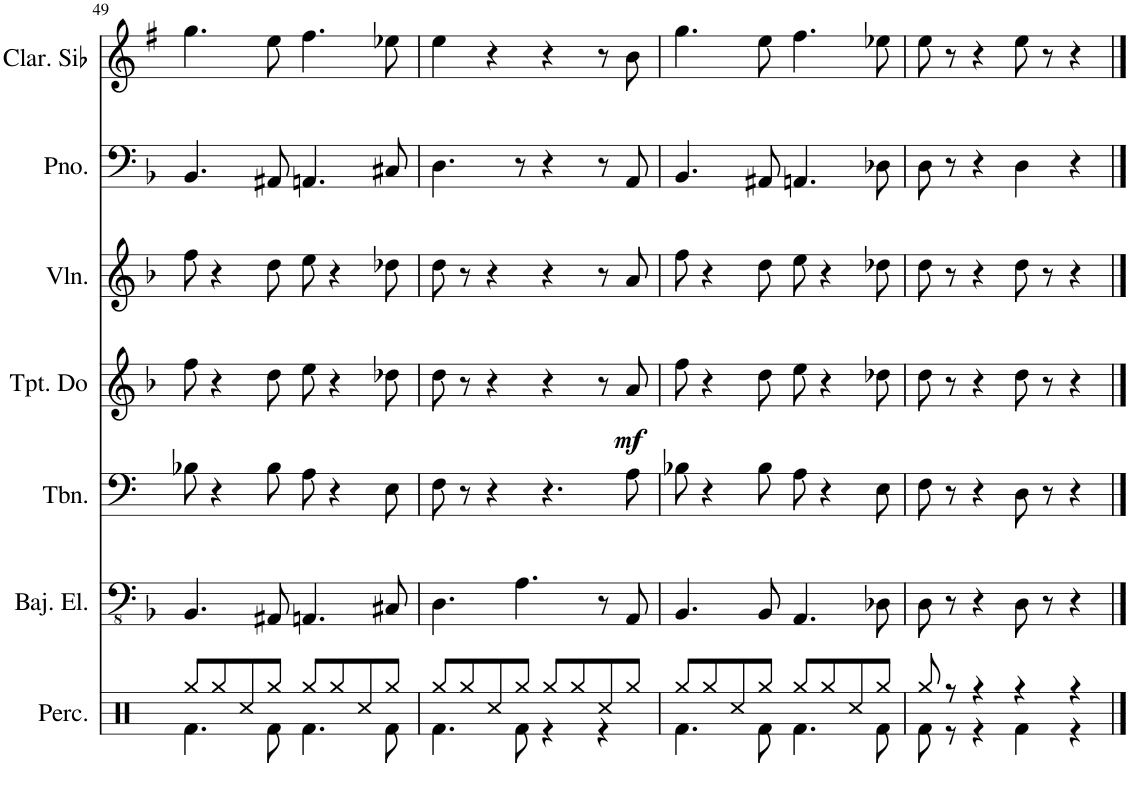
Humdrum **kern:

**kern	**kern	**kern	**kern	**dynam	**kern	**kern	**kern
*part7	*part6	*part5	*part4	*part4	*part3	*part2	*part1
*staff7	*staff6	*staff5	*staff4	*staff4	*staff3	*staff2	*staff1
*I"Set de percusión	*I"Bajo eléctrico	*I"Trombón	*I"Trompeta en Do	*	*I"Violín	*I"Piano	*I"Clarinette en Sib
*I'Perc.	*I'Baj. El.	*I'Tbn.	*I'Tpt. Do	*	*I'Vln.	*I'Pno.	*I'Clar. Sib
!!LO:PB:g=z
*clefX	*clefFv4	*clefF4	*clefG2	*	*clefG2	*clefF4	*clefG2
*	*	*	*Trd1c2	*	*	*	*Trd1c2
*k[]	*k[b-]	*k[]	*k[b-]	*	*k[b-]	*k[b-]	*k[f#]
*M4/4	*M4/4	*M4/4	*M4/4	*	*M4/4	*M4/4	*M4/4
=49	=49	=49	=49	=49	=49	=49	=49
*^	*	*	*	*	*	*	*
8Rgg/L	4.Rf\	4.BBB-/	8B-X\	8ff\	.	8ff\	4.BB-/	4.gg\
8Rgg/	.	.	4r	4r	.	4r	.	.
8Rcc/	.	.	.	.	.	.	.	.
8Rgg/J	8Rf\	8AAA#X/	8B-\	8dd\	.	8dd\	8AA#X/	8ee\
8Rgg/L	4.Rf\	4.AAAn/	8A\	8ee\	.	8ee\	4.AAn/	4.ff#\
8Rgg/	.	.	4r	4r	.	4r	.	.
8Rcc/	.	.	.	.	.	.	.	.
8Rgg/J	8Rf\	8CC#X/	8E\	8dd-X\	.	8dd-X\	8C#X/	8ee-X\
=50	=50	=50	=50	=50	=50	=50	=50	=50
8Rgg/L	4.Rf\	4.DD\	8F\	8dd\	.	8dd\	4.D\	4ee\
8Rgg/	.	.	8r	8r	.	8r	.	.
8Rcc/	.	.	4r	4r	.	4r	.	4r
8Rgg/J	8Rf\	4.AA\	.	.	.	.	8r	.
8Rgg/L	4r	.	4.r	4r	.	4r	4r	4r
8Rgg/	.	.	.	.	.	.	.	.
8Rcc/	4r	8r	.	8r	.	8r	8r	8r
!	!	!	!	!	!LO:DY:b	!	!	!
8Rgg/J	.	8AAA/	8A\	8a/	mf	8a/	8AA/	8b\
=51	=51	=51	=51	=51	=51	=51	=51	=51
8Rgg/L	4.Rf\	4.BBB-/	8B-X\	8ff\	.	8ff\	4.BB-/	4.gg\
8Rgg/	.	.	4r	4r	.	4r	.	.
8Rcc/	.	.	.	.	.	.	.	.
8Rgg/J	8Rf\	8BBB-/	8B-\	8dd\	.	8dd\	8AA#X/	8ee\
8Rgg/L	4.Rf\	4.AAA/	8A\	8ee\	.	8ee\	4.AAn/	4.ff#\
8Rgg/	.	.	4r	4r	.	4r	.	.
8Rcc/	.	.	.	.	.	.	.	.
8Rgg/J	8Rf\	8DD-X\	8E\	8dd-X\	.	8dd-X\	8D-X\	8ee-X\
=52	=52	=52	=52	=52	=52	=52	=52	=52
8Rgg/	8Rf\	8DD\	8F\	8dd\	.	8dd\	8D\	8ee\
8r	8r	8r	8r	8r	.	8r	8r	8r
4r	4r	4r	4r	4r	.	4r	4r	4r
4r	4Rf\	8DD\	8D\	8dd\	.	8dd\	4D\	8ee\
.	.	8r	8r	8r	.	8r	.	8r
4r	4r	4r	4r	4r	.	4r	4r	4r
*v	*v	*	*	*	*	*	*	*
==	==	==	==	==	==	==	==
*-	*-	*-	*-	*-	*-	*-	*-
